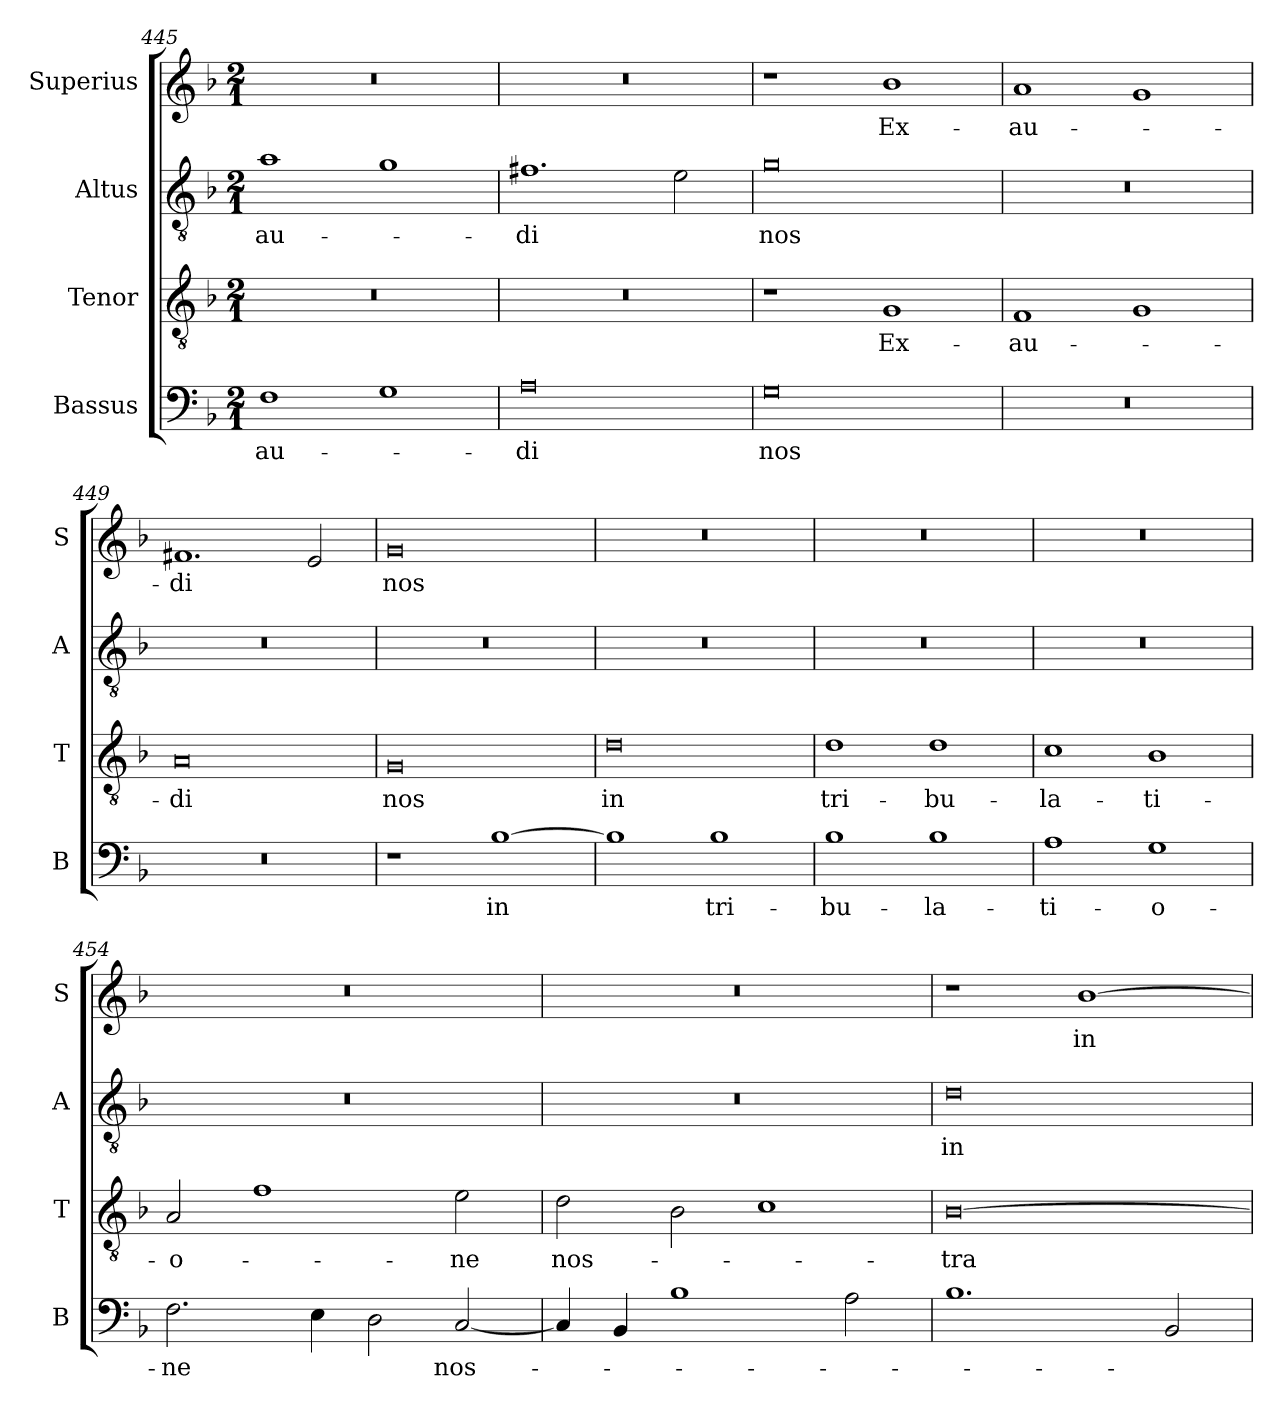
**kern	**text	**kern	**text	**kern	**text	**kern	**text
*part4	*part4	*part3	*part3	*part2	*part2	*part1	*part1
*staff4	*staff4	*staff3	*staff3	*staff2	*staff2	*staff1	*staff1
*I"Bassus	*	*I"Tenor	*	*I"Altus	*	*I"Superius	*
*I'B	*	*I'T	*	*I'A	*	*I'S	*
*clefF4	*	*clefGv2	*	*clefGv2	*	*clefG2	*
*k[b-]	*	*k[b-]	*	*k[b-]	*	*k[b-]	*
*M2/1	*	*M2/1	*	*M2/1	*	*M2/1	*
=445	=445	=445	=445	=445	=445	=445	=445
1F	-au-	0r	.	1a	-au-	0r	.
1G	.	.	.	1g	.	.	.
=446	=446	=446	=446	=446	=446	=446	=446
0A	-di	0r	.	1.f#X	-di	0r	.
.	.	.	.	2e\	.	.	.
=447	=447	=447	=447	=447	=447	=447	=447
0G	nos	1r	.	0g	nos	1r	.
.	.	1G	Ex-	.	.	1b-	Ex-
=448	=448	=448	=448	=448	=448	=448	=448
0r	.	1F	au-	0r	.	1a	-au-
.	.	1G	.	.	.	1g	.
=449	=449	=449	=449	=449	=449	=449	=449
0r	.	0A	-di	0r	.	1.f#X	-di
.	.	.	.	.	.	2e/	.
=450	=450	=450	=450	=450	=450	=450	=450
1r	.	0G	nos	0r	.	0g	nos
[1B-	in	.	.	.	.	.	.
=451	=451	=451	=451	=451	=451	=451	=451
1B-]	.	0d	in	0r	.	0r	.
1B-	tri-	.	.	.	.	.	.
=452	=452	=452	=452	=452	=452	=452	=452
1B-	-bu-	1d	tri-	0r	.	0r	.
1B-	-la-	1d	-bu-	.	.	.	.
=453	=453	=453	=453	=453	=453	=453	=453
1A	-ti-	1c	-la-	0r	.	0r	.
1G	-o-	1B-	-ti-	.	.	.	.
=454	=454	=454	=454	=454	=454	=454	=454
2.F\	-ne	2A/	-o-	0r	.	0r	.
.	.	1f	.	.	.	.	.
4E\	.	.	.	.	.	.	.
2D\	.	.	.	.	.	.	.
[2C/	nos-	2e\	-ne	.	.	.	.
=455	=455	=455	=455	=455	=455	=455	=455
4C/]	.	2d\	nos-	0r	.	0r	.
4BB-/	.	.	.	.	.	.	.
1B-	.	2B-\	.	.	.	.	.
.	.	1c	.	.	.	.	.
2A\	.	.	.	.	.	.	.
=456	=456	=456	=456	=456	=456	=456	=456
1.B-	.	[0B-	-tra	0d	in	1r	.
.	.	.	.	.	.	[1b-	in
2BB-/	.	.	.	.	.	.	.
=	=	=	=	=	=	=	=
*-	*-	*-	*-	*-	*-	*-	*-
